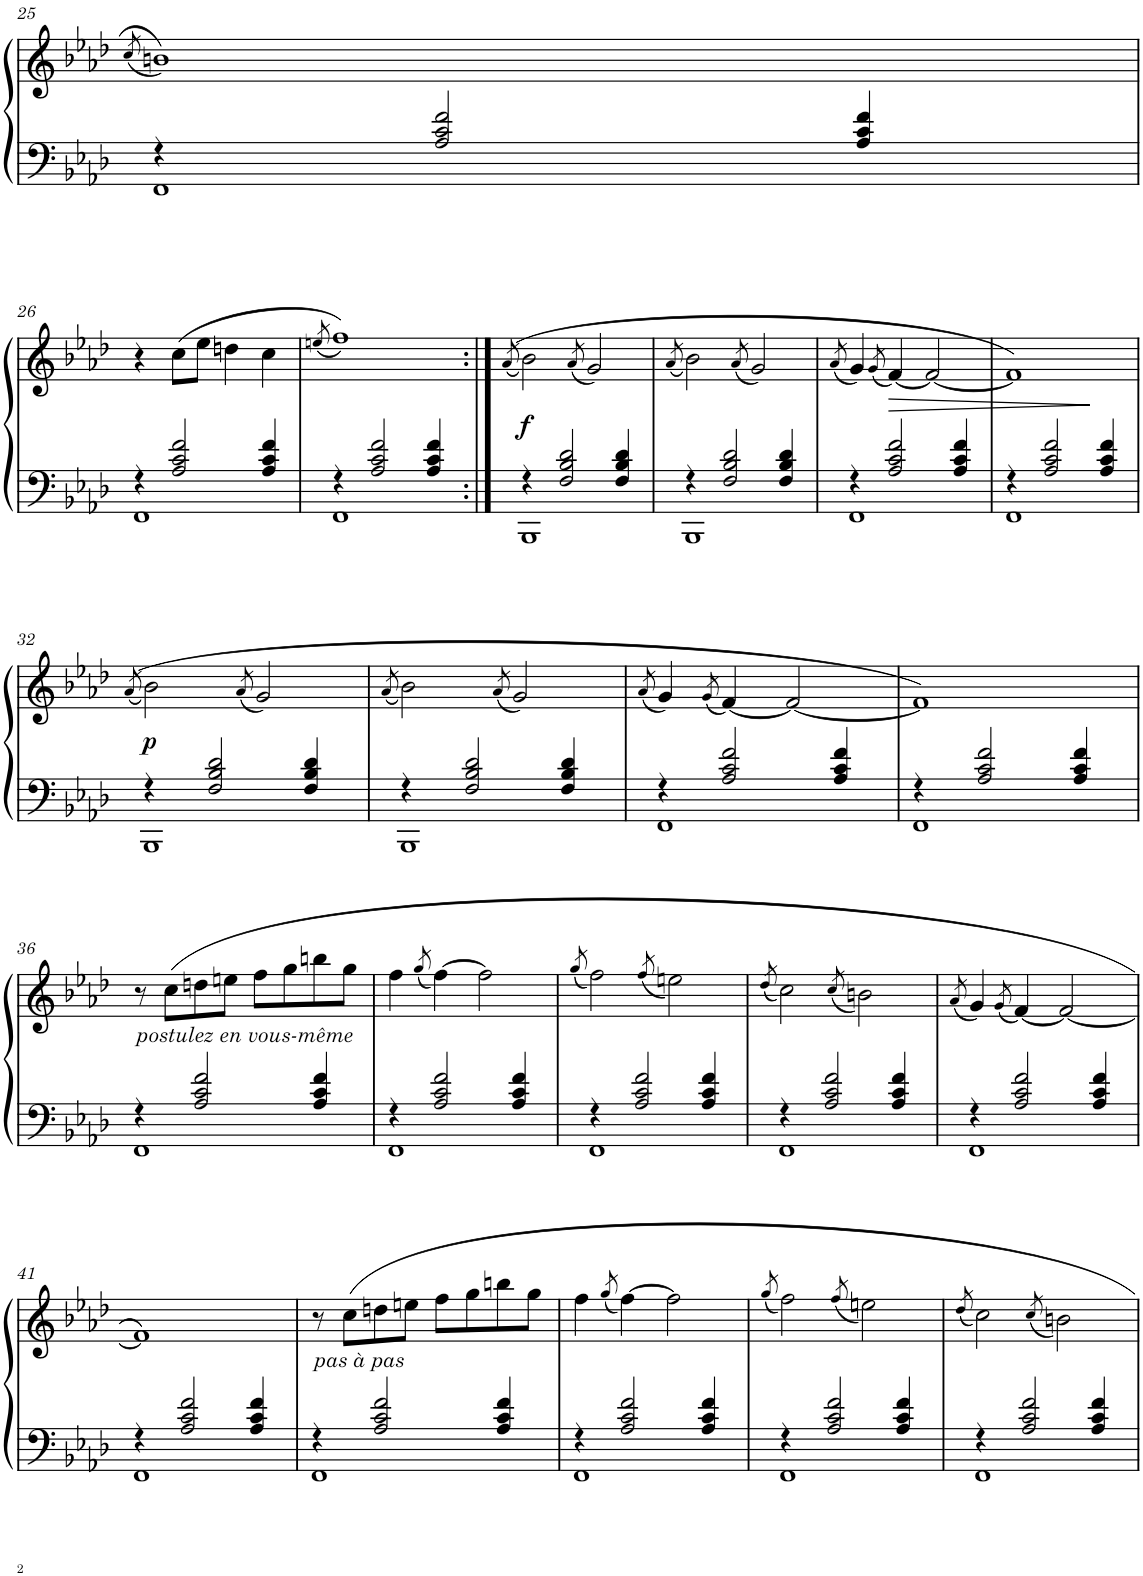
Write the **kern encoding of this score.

**kern	**kern	**dynam
*part1	*part1	*part1
*staff2	*staff1	*staff1/2
*I"№ 1.	*	*
!!LO:PB:g=z
*clefF4	*clefG2	*
*k[b-e-a-d-]	*k[b-e-a-d-]	*
*M4/4	*M4/4	*
*met(c)	*met(c)	*
=25	=25	=25
.	(8qcc/	.
*^	*	*
4r	1FF	1bn)	.
2A-/ 2c/ 2f/	.	.	.
4A-/ 4c/ 4f/	.	.	.
!!LO:LB:g=z
=26	=26	=26	=26
4r	1FF	4r	.
2A-/ 2c/ 2f/	.	(8cc\L	.
.	.	8ee-\J	.
.	.	4ddn\	.
4A-/ 4c/ 4f/	.	4cc\	.
=27	=27	=27	=27
.	.	(8qeen/	.
4r	1FF	1ff))	.
2A-/ 2c/ 2f/	.	.	.
4A-/ 4c/ 4f/	.	.	.
=28:|!	=28:|!	=28:|!	=28:|!
.	.	((8qa-/	.
!	!	!	!LO:DY:b
4r	1BBB-	2b-\)	f
2F/ 2B-/ 2d-/	.	.	.
.	.	(8qa-/	.
.	.	2g/)	.
4F/ 4B-/ 4d-/	.	.	.
=29	=29	=29	=29
.	.	(8qa-/	.
4r	1BBB-	2b-\)	.
2F/ 2B-/ 2d-/	.	.	.
.	.	(8qa-/	.
.	.	2g/)	.
4F/ 4B-/ 4d-/	.	.	.
=30	=30	=30	=30
.	.	(8qa-/	.
4r	1FF	4g/)	.
.	.	(8qg/	.
2A-/ 2c/ 2f/	.	[4f/)	.
.	.	2f/_	.
4A-/ 4c/ 4f/	.	.	.
=31	=31	=31	=31
4r	1FF	1f])	.
2A-/ 2c/ 2f/	.	.	.
4A-/ 4c/ 4f/	.	.	.
!!LO:LB:g=z
=32	=32	=32	=32
.	.	((8qa-/	.
!	!	!	!LO:DY:b
4r	1BBB-	2b-\)	p
2F/ 2B-/ 2d-/	.	.	.
.	.	(8qa-/	.
.	.	2g/)	.
4F/ 4B-/ 4d-/	.	.	.
=33	=33	=33	=33
.	.	(8qa-/	.
4r	1BBB-	2b-\)	.
2F/ 2B-/ 2d-/	.	.	.
.	.	(8qa-/	.
.	.	2g/)	.
4F/ 4B-/ 4d-/	.	.	.
=34	=34	=34	=34
.	.	(8qa-/	.
4r	1FF	4g/)	.
.	.	(8qg/	.
2A-/ 2c/ 2f/	.	[4f/)	.
.	.	2f/_	.
4A-/ 4c/ 4f/	.	.	.
=35	=35	=35	=35
4r	1FF	1f])	.
2A-/ 2c/ 2f/	.	.	.
4A-/ 4c/ 4f/	.	.	.
!!LO:LB:g=z
=36	=36	=36	=36
!	!	!LO:TX:b:i:t=postulez en vous-même	!
4r	1FF	8r	.
.	.	(8cc\L	.
2A-/ 2c/ 2f/	.	8ddn\	.
.	.	8een\J	.
.	.	8ff\L	.
.	.	8gg\	.
4A-/ 4c/ 4f/	.	8bbn\	.
.	.	8gg\J	.
=37	=37	=37	=37
4r	1FF	4ff\	.
.	.	(8qgg/	.
2A-/ 2c/ 2f/	.	[4ff\)	.
.	.	2ff\]	.
4A-/ 4c/ 4f/	.	.	.
=38	=38	=38	=38
.	.	(8qgg/	.
4r	1FF	2ff\)	.
2A-/ 2c/ 2f/	.	.	.
.	.	(8qff/	.
.	.	2een\)	.
4A-/ 4c/ 4f/	.	.	.
=39	=39	=39	=39
.	.	(8qdd-/	.
4r	1FF	2cc\)	.
2A-/ 2c/ 2f/	.	.	.
.	.	(8qcc/	.
.	.	2bn\)	.
4A-/ 4c/ 4f/	.	.	.
=40	=40	=40	=40
.	.	(8qa-/	.
4r	1FF	4g/)	.
.	.	(8qg/	.
2A-/ 2c/ 2f/	.	[4f/)	.
.	.	2f/_	.
4A-/ 4c/ 4f/	.	.	.
!!LO:LB:g=z
=41	=41	=41	=41
4r	1FF	1f])	.
2A-/ 2c/ 2f/	.	.	.
4A-/ 4c/ 4f/	.	.	.
=42	=42	=42	=42
!	!	!LO:TX:b:i:t=pas à pas	!
4r	1FF	8r	.
.	.	8cc\L	.
2A-/ 2c/ 2f/	.	8ddn\	.
.	.	8een\J	.
.	.	8ff\L	.
.	.	8gg\	.
4A-/ 4c/ 4f/	.	8bbn\	.
.	.	8gg\J	.
=43	=43	=43	=43
4r	1FF	4ff\	.
.	.	(8qgg/	.
2A-/ 2c/ 2f/	.	[4ff\)	.
.	.	2ff\]	.
4A-/ 4c/ 4f/	.	.	.
=44	=44	=44	=44
.	.	(8qgg/	.
4r	1FF	2ff\)	.
2A-/ 2c/ 2f/	.	.	.
.	.	(8qff/	.
.	.	2een\)	.
4A-/ 4c/ 4f/	.	.	.
=45	=45	=45	=45
.	.	(8qdd-/	.
4r	1FF	2cc\)	.
2A-/ 2c/ 2f/	.	.	.
.	.	(8qcc/	.
.	.	2bn\)	.
4A-/ 4c/ 4f/	.	.	.
*v	*v	*	*
=	=	=
*-	*-	*-
